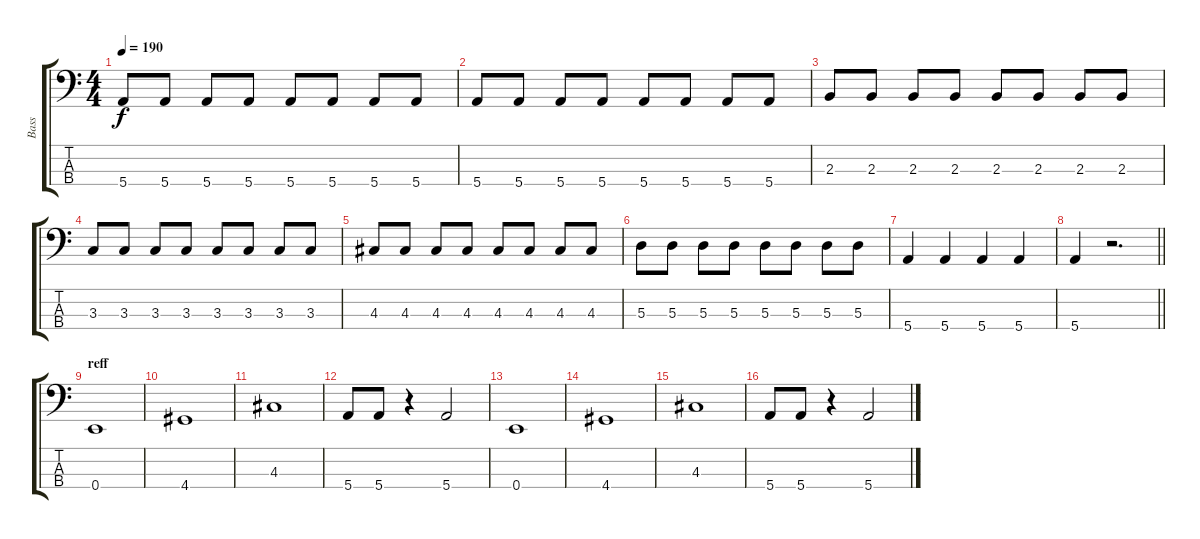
\track ("Bass" "Bass") {instrument electricbassfinger}
\staff {score tabs}
\tuning (G2 D2 A1 E1) {hide}
\ts (4 4)
\tempo 190
\clef f4
\ks c
5.4.8{dy f} 5.4.8 5.4.8 5.4.8 5.4.8 5.4.8 5.4.8 5.4.8 |
5.4.8 5.4.8 5.4.8 5.4.8 5.4.8 5.4.8 5.4.8 5.4.8 |
2.3.8 2.3.8 2.3.8 2.3.8 2.3.8 2.3.8 2.3.8 2.3.8 |
3.3.8 3.3.8 3.3.8 3.3.8 3.3.8 3.3.8 3.3.8 3.3.8 |
4.3.8 4.3.8 4.3.8 4.3.8 4.3.8 4.3.8 4.3.8 4.3.8 |
5.3.8 5.3.8 5.3.8 5.3.8 5.3.8 5.3.8 5.3.8 5.3.8 |
5.4.4 5.4.4 5.4.4 5.4.4 |
\barLineRight lightlight
5.4.4 r.2{d} |
\section ("" "reff")
0.4.1 |
4.4.1 |
4.3.1 |
5.4.8 5.4.8 r.4 5.4.2 |
0.4.1 |
4.4.1 |
4.3.1 |
5.4.8 5.4.8 r.4 5.4.2
